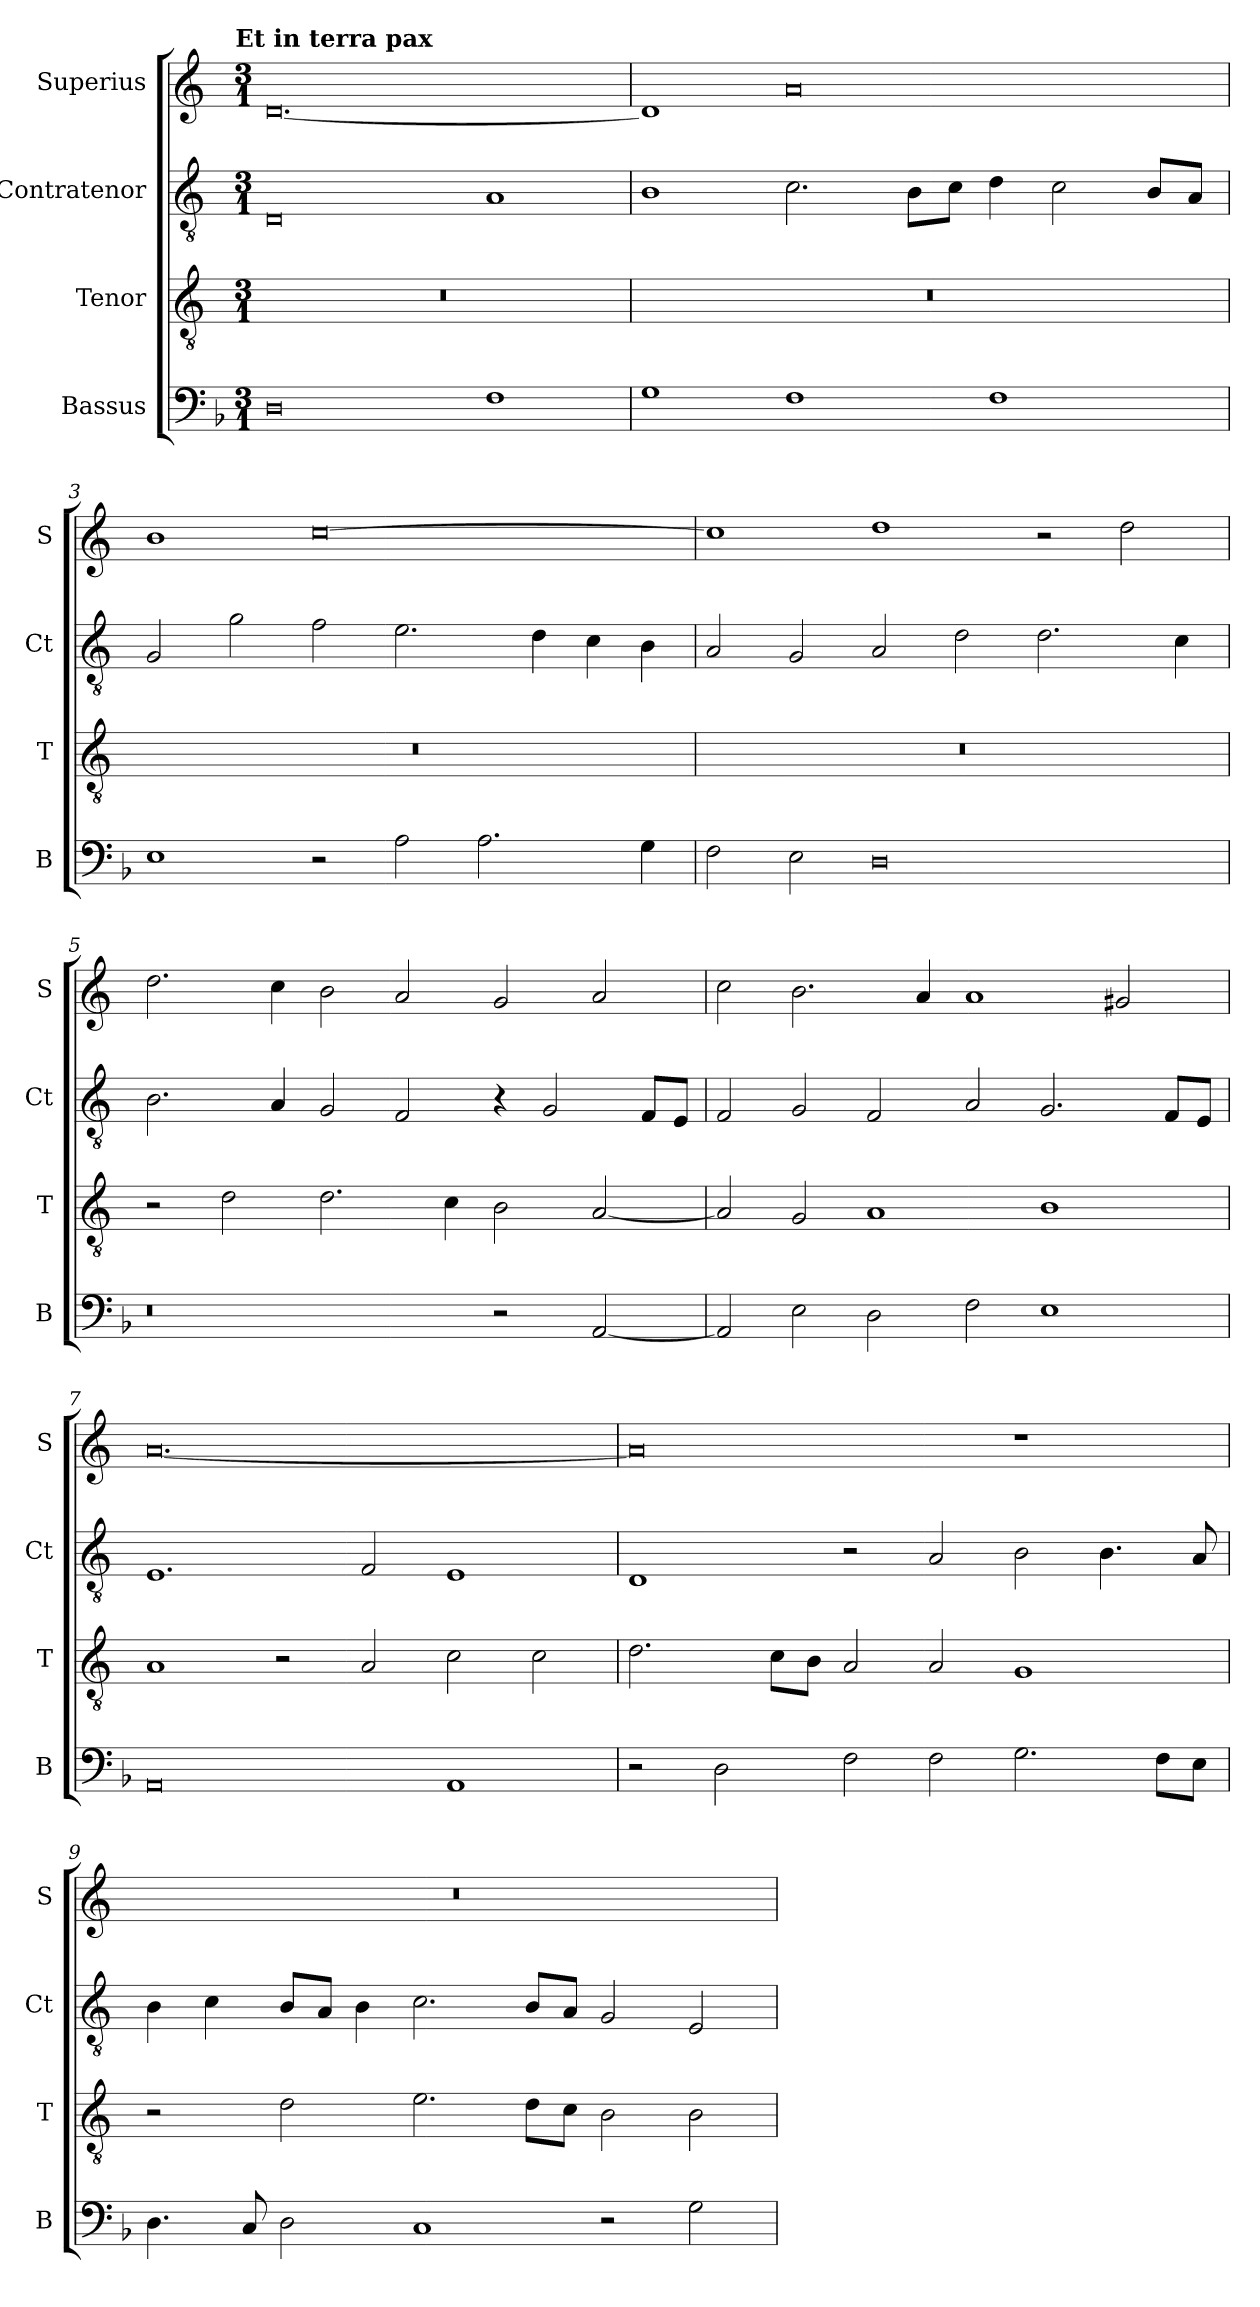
**kern	**kern	**kern	**kern
*part4	*part3	*part2	*part1
*staff4	*staff3	*staff2	*staff1
*I"Bassus	*I"Tenor	*I"Contratenor	*I"Superius
*I'B	*I'T	*I'Ct	*I'S
*clefF4	*clefGv2	*clefGv2	*clefG2
*k[b-]	*k[]	*k[]	*k[]
!!LO:TX:omd:t=Et in terra pax
*M3/1	*M3/1	*M3/1	*M3/1
=1	=1	=1	=1
0D	0.r	0D	[0.d
1F	.	1A	.
=2	=2	=2	=2
1G	0.r	1B	1d]
1F	.	2.c	0a
.	.	8BL	.
.	.	8cJ	.
1F	.	4d	.
.	.	2c	.
.	.	8B/L	.
.	.	8A/J	.
=3	=3	=3	=3
1E	0.r	2G	1b
.	.	2g	.
2r	.	2f	[0cc
2A	.	2.e	.
2.A	.	.	.
.	.	4d	.
.	.	4c	.
4G	.	4B	.
=4	=4	=4	=4
2F	0.r	2A	1cc]
2E	.	2G	.
0D	.	2A	1dd
.	.	2d	.
.	.	2.d	2r
.	.	.	2dd
.	.	4c	.
=5	=5	=5	=5
0r	2r	2.B	2.dd
.	2d	.	.
.	.	4A	4cc
.	2.d	2G	2b
.	.	2F	2a
.	4c	.	.
2r	2B	4r	2g
.	.	2G	.
[2AA	[2A	.	2a
.	.	8FL	.
.	.	8EJ	.
=6	=6	=6	=6
2AA]	2A]	2F	2cc
2E	2G	2G	2.b
2D	1A	2F	.
.	.	.	4a
2F	.	2A	1a
1E	1B	2.G	.
.	.	.	2g#X
.	.	8FL	.
.	.	8EJ	.
=7	=7	=7	=7
0AA	1A	1.E	[0.a
.	2r	.	.
.	2A	2F	.
1AA	2c	1E	.
.	2c	.	.
=8	=8	=8	=8
2r	2.d	1D	0a]
2D	.	.	.
.	8cL	.	.
.	8BJ	.	.
2F	2A	2r	.
2F	2A	2A	.
2.G	1G	2B	1r
.	.	4.B	.
8FL	.	.	.
8EJ	.	8A	.
=9	=9	=9	=9
4.D	2r	4B	0.r
.	.	4c	.
8C	.	.	.
2D	2d	8B/L	.
.	.	8A/J	.
.	.	4B	.
1C	2.e	2.c	.
.	8dL	8B/L	.
.	8cJ	8A/J	.
2r	2B	2G	.
2G	2B	2E	.
=	=	=	=
*-	*-	*-	*-
